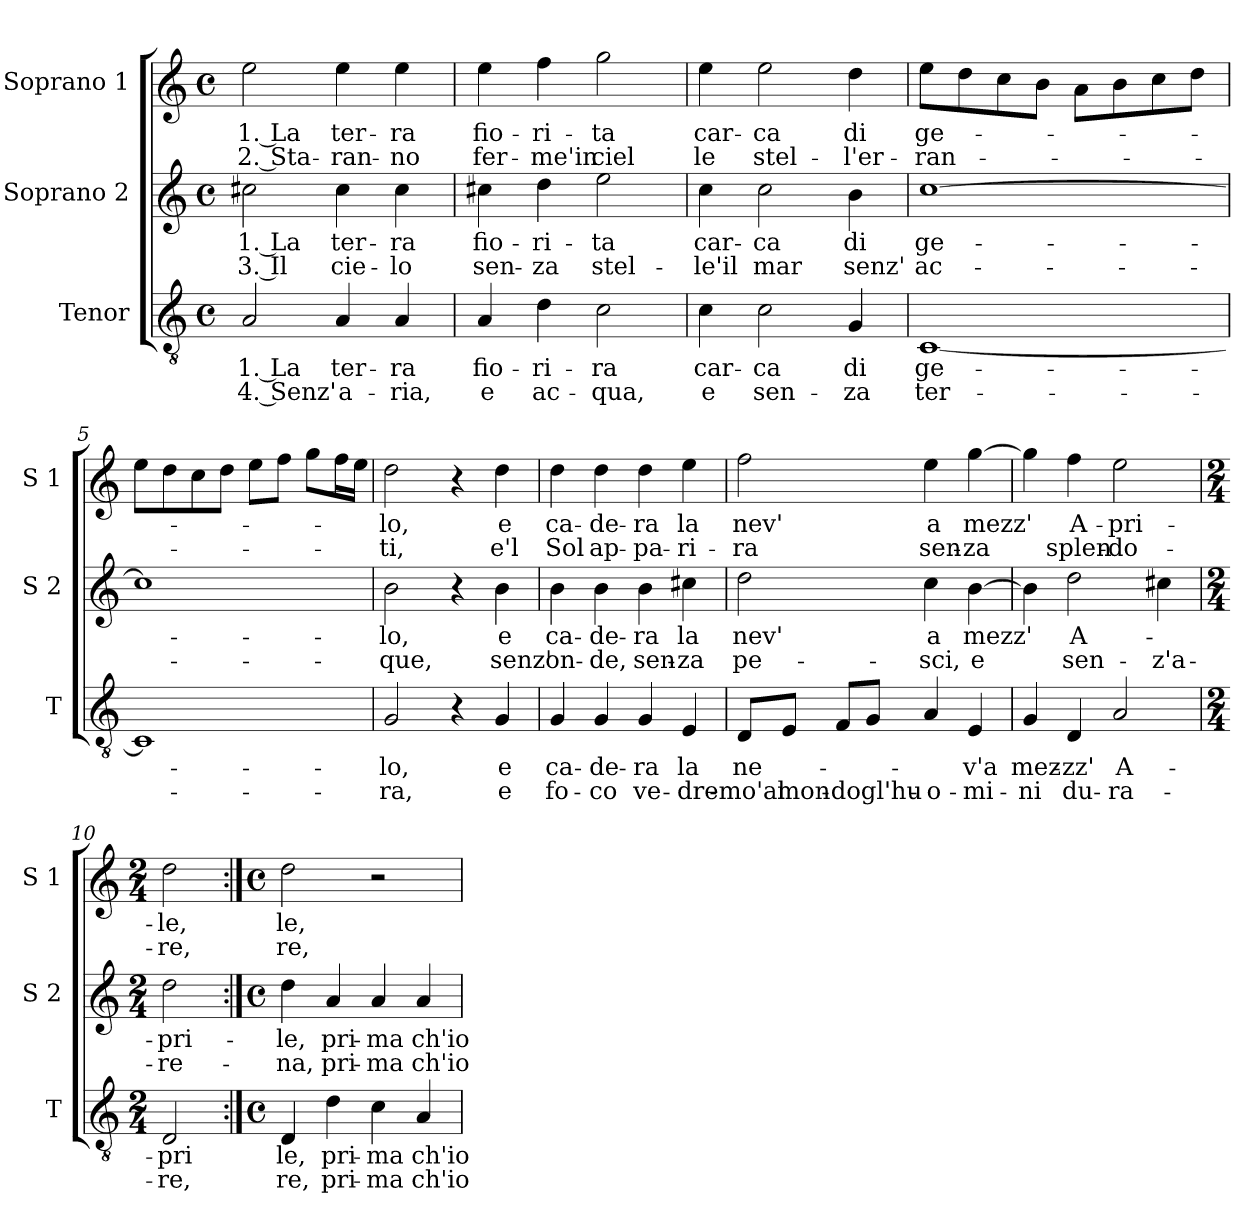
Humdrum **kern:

**kern	**text	**text	**kern	**text	**text	**kern	**text	**text
*part3	*part3	*part3	*part2	*part2	*part2	*part1	*part1	*part1
*staff3	*staff3	*staff3	*staff2	*staff2	*staff2	*staff1	*staff1	*staff1
*I"Tenor	*	*	*I"Soprano 2	*	*	*I"Soprano 1	*	*
*I'T	*	*	*I'S 2	*	*	*I'S 1	*	*
*clefGv2	*	*	*clefG2	*	*	*clefG2	*	*
*k[]	*	*	*k[]	*	*	*k[]	*	*
*C:	*	*	*C:	*	*	*C:	*	*
*M4/4	*	*	*M4/4	*	*	*M4/4	*	*
*met(c)	*	*	*met(c)	*	*	*met(c)	*	*
=1	=1	=1	=1	=1	=1	=1	=1	=1
!	!LO:LY:b	!LO:LY:b	!	!LO:LY:b	!LO:LY:b	!	!LO:LY:b	!LO:LY:b
2A/	1. La	4. Senz'	2cc#X\	1. La	3. Il	2ee\	1. La	2. Sta-
!	!LO:LY:b	!LO:LY:b	!	!LO:LY:b	!LO:LY:b	!	!LO:LY:b	!LO:LY:b
4A/	ter-	a-	4cc#\	ter-	cie-	4ee\	ter-	-ran-
!	!LO:LY:b	!LO:LY:b	!	!LO:LY:b	!LO:LY:b	!	!LO:LY:b	!LO:LY:b
4A/	-ra	-ria,	4cc#\	-ra	-lo	4ee\	-ra	-no
=2	=2	=2	=2	=2	=2	=2	=2	=2
!	!LO:LY:b	!LO:LY:b	!	!LO:LY:b	!LO:LY:b	!	!LO:LY:b	!LO:LY:b
4A/	fio-	e	4cc#X\	fio-	sen-	4ee\	fio-	fer-
!	!LO:LY:b	!LO:LY:b	!	!LO:LY:b	!LO:LY:b	!	!LO:LY:b	!LO:LY:b
4d\	-ri-	ac-	4dd\	-ri-	-za	4ff\	-ri-	-me'in
!	!LO:LY:b	!LO:LY:b	!	!LO:LY:b	!LO:LY:b	!	!LO:LY:b	!LO:LY:b
2c\	-ra	-qua,	2ee\	-ta	stel-	2gg\	-ta	ciel
=3	=3	=3	=3	=3	=3	=3	=3	=3
!	!LO:LY:b	!LO:LY:b	!	!LO:LY:b	!LO:LY:b	!	!LO:LY:b	!LO:LY:b
4c\	car-	e	4cc\	car-	-le'il	4ee\	car-	le
!	!LO:LY:b	!LO:LY:b	!	!LO:LY:b	!LO:LY:b	!	!LO:LY:b	!LO:LY:b
2c\	-ca	sen-	2cc\	-ca	mar	2ee\	-ca	stel-
!	!LO:LY:b	!LO:LY:b	!	!LO:LY:b	!LO:LY:b	!	!LO:LY:b	!LO:LY:b
4G/	di	-za	4b\	di	senz'	4dd\	di	-l'er-
=4	=4	=4	=4	=4	=4	=4	=4	=4
!	!LO:LY:b	!LO:LY:b	!	!LO:LY:b	!LO:LY:b	!	!LO:LY:b	!LO:LY:b
[1C	ge-	ter-	[1cc	ge-	ac-	8ee\L	ge-	-ran-
.	.	.	.	.	.	8dd\	.	.
.	.	.	.	.	.	8cc\	.	.
.	.	.	.	.	.	8b\J	.	.
.	.	.	.	.	.	8a\L	.	.
.	.	.	.	.	.	8b\	.	.
.	.	.	.	.	.	8cc\	.	.
.	.	.	.	.	.	8dd\J	.	.
!!LO:LB:g=z
=5	=5	=5	=5	=5	=5	=5	=5	=5
1C]	.	.	1cc]	.	.	8ee\L	.	.
.	.	.	.	.	.	8dd\	.	.
.	.	.	.	.	.	8cc\	.	.
.	.	.	.	.	.	8dd\J	.	.
.	.	.	.	.	.	8ee\L	.	.
.	.	.	.	.	.	8ff\J	.	.
.	.	.	.	.	.	8gg\L	.	.
.	.	.	.	.	.	16ff\L	.	.
.	.	.	.	.	.	16ee\JJ	.	.
=6	=6	=6	=6	=6	=6	=6	=6	=6
!	!LO:LY:b	!LO:LY:b	!	!LO:LY:b	!LO:LY:b	!	!LO:LY:b	!LO:LY:b
2G/	-lo,	-ra,	2b\	-lo,	-que,	2dd\	-lo,	-ti,
4r	.	.	4r	.	.	4r	.	.
!	!LO:LY:b	!LO:LY:b	!	!LO:LY:b	!LO:LY:b	!	!LO:LY:b	!LO:LY:b
4G/	e	e	4b\	e	senz'	4dd\	e	e'l
=7	=7	=7	=7	=7	=7	=7	=7	=7
!	!LO:LY:b	!LO:LY:b	!	!LO:LY:b	!LO:LY:b	!	!LO:LY:b	!LO:LY:b
4G/	ca-	fo-	4b\	ca-	on-	4dd\	ca-	Sol
!	!LO:LY:b	!LO:LY:b	!	!LO:LY:b	!LO:LY:b	!	!LO:LY:b	!LO:LY:b
4G/	-de-	-co	4b\	-de-	-de,	4dd\	-de-	ap-
!	!LO:LY:b	!LO:LY:b	!	!LO:LY:b	!LO:LY:b	!	!LO:LY:b	!LO:LY:b
4G/	-ra	ve-	4b\	-ra	sen-	4dd\	-ra	-pa-
!	!LO:LY:b	!LO:LY:b	!	!LO:LY:b	!LO:LY:b	!	!LO:LY:b	!LO:LY:b
4E/	la	-dre-	4cc#X\	la	-za	4ee\	la	-ri-
=8	=8	=8	=8	=8	=8	=8	=8	=8
!	!LO:LY:b	!LO:LY:b	!	!LO:LY:b	!LO:LY:b	!	!LO:LY:b	!LO:LY:b
8D/L	ne-	-mo'al	2dd\	nev'	pe-	2ff\	nev'	-ra
!	!	!LO:LY:b	!	!	!	!	!	!
8E/J	.	mon-	.	.	.	.	.	.
!	!	!LO:LY:b	!	!	!	!	!	!
8F/L	.	-do	.	.	.	.	.	.
!	!	!LO:LY:b	!	!	!	!	!	!
8G/J	.	gl'hu-	.	.	.	.	.	.
!	!	!LO:LY:b	!	!LO:LY:b	!LO:LY:b	!	!LO:LY:b	!LO:LY:b
4A/	.	-o-	4cc\	a	-sci,	4ee\	a	sen-
!	!LO:LY:b	!LO:LY:b	!	!LO:LY:b	!LO:LY:b	!	!LO:LY:b	!LO:LY:b
4E/	-v'a	-mi-	[4b\	mezz'	e	[4gg\	mezz'	-za
!!LO:PB:g=z
=9	=9	=9	=9	=9	=9	=9	=9	=9
!	!LO:LY:b	!LO:LY:b	!	!	!	!	!	!
4G/	mez-	-ni	4b\]	.	.	4gg\]	.	.
!	!LO:LY:b	!LO:LY:b	!	!LO:LY:b	!LO:LY:b	!	!LO:LY:b	!LO:LY:b
4D/	-zz'	du-	2dd\	A-	sen-	4ff\	A-	splen-
!	!LO:LY:b	!LO:LY:b	!	!	!	!	!LO:LY:b	!LO:LY:b
2A/	A-	-ra-	.	.	.	2ee\	-pri-	-do-
!	!	!	!	!	!LO:LY:b	!	!	!
.	.	.	4cc#X\	.	-z'a-	.	.	.
=10	=10	=10	=10	=10	=10	=10	=10	=10
*M2/4	*	*	*M2/4	*	*	*M2/4	*	*
!	!LO:LY:b	!LO:LY:b	!	!LO:LY:b	!LO:LY:b	!	!LO:LY:b	!LO:LY:b
2D/	-pri	-re,	2dd\	-pri-	-re-	2dd\	-le,	-re,
=11:|!	=11:|!	=11:|!	=11:|!	=11:|!	=11:|!	=11:|!	=11:|!	=11:|!
*M4/4	*	*	*M4/4	*	*	*M4/4	*	*
*met(c)	*	*	*met(c)	*	*	*met(c)	*	*
!	!LO:LY:b	!LO:LY:b	!	!LO:LY:b	!LO:LY:b	!	!LO:LY:b	!LO:LY:b
4D/	le,	re,	4dd\	-le,	-na,	2dd\	le,	re,
!	!LO:LY:b	!LO:LY:b	!	!LO:LY:b	!LO:LY:b	!	!	!
4d\	pri-	pri-	4a/	pri-	pri-	.	.	.
!	!LO:LY:b	!LO:LY:b	!	!LO:LY:b	!LO:LY:b	!	!	!
4c\	-ma	-ma	4a/	-ma	-ma	2r	.	.
!	!LO:LY:b	!LO:LY:b	!	!LO:LY:b	!LO:LY:b	!	!	!
4A/	ch'io	ch'io	4a/	ch'io	ch'io	.	.	.
=	=	=	=	=	=	=	=	=
*-	*-	*-	*-	*-	*-	*-	*-	*-
